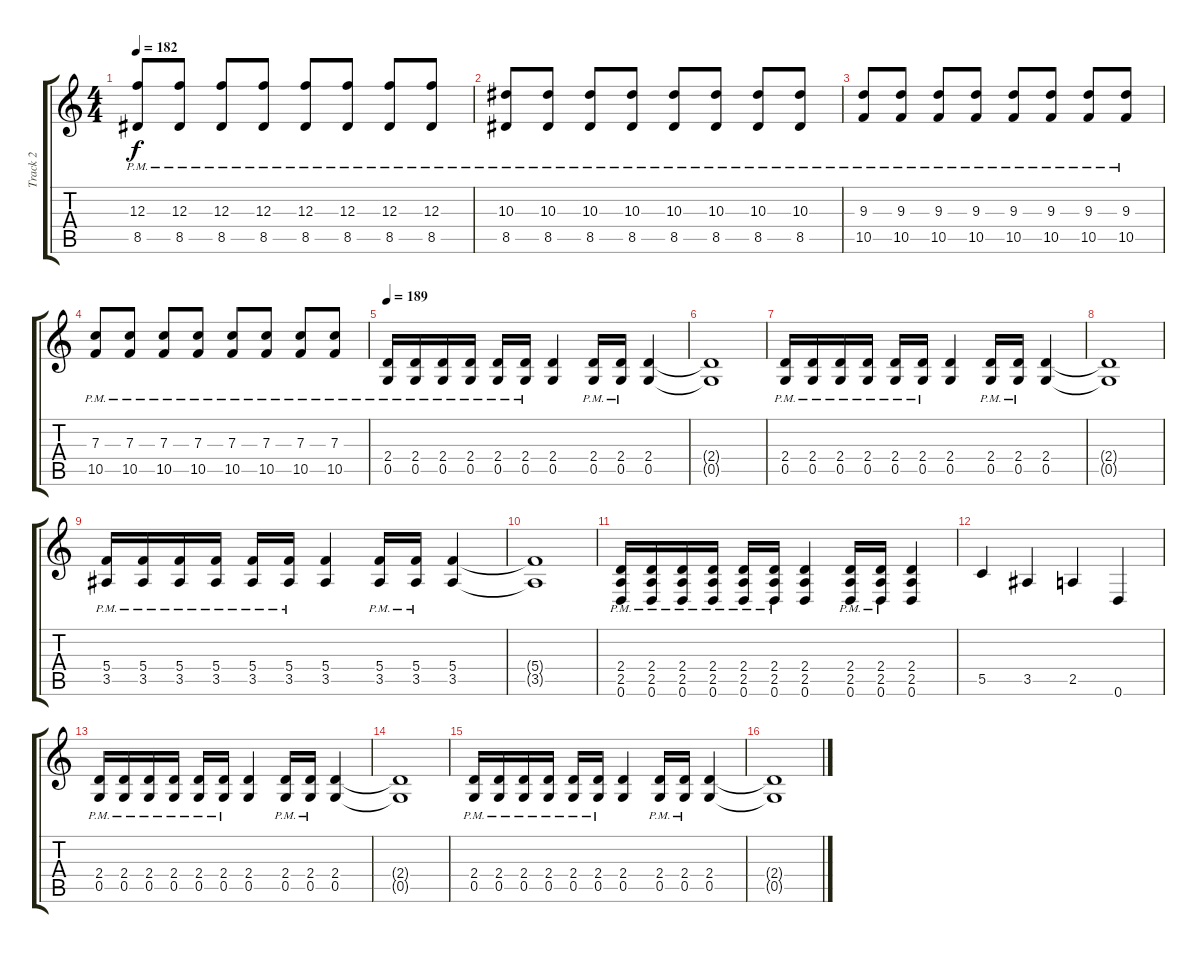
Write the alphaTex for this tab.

\track ("Track 2" "Track 2") {instrument distortionguitar}
\staff {score tabs}
\tuning (D4 A3 F3 C3 G2 D2) {hide}
\ts (4 4)
\tempo 182
\clef g2
\ks c
(12.3{pm} 8.5{pm}).8{dy f} (12.3{pm} 8.5{pm}).8 (12.3{pm} 8.5{pm}).8 (12.3{pm} 8.5{pm}).8 (12.3{pm} 8.5{pm}).8 (12.3{pm} 8.5{pm}).8 (12.3{pm} 8.5{pm}).8 (12.3{pm} 8.5{pm}).8 |
(10.3{pm} 8.5{pm}).8 (10.3{pm} 8.5{pm}).8 (10.3{pm} 8.5{pm}).8 (10.3{pm} 8.5{pm}).8 (10.3{pm} 8.5{pm}).8 (10.3{pm} 8.5{pm}).8 (10.3{pm} 8.5{pm}).8 (10.3{pm} 8.5{pm}).8 |
(9.3{pm} 10.5{pm}).8 (9.3{pm} 10.5{pm}).8 (9.3{pm} 10.5{pm}).8 (9.3{pm} 10.5{pm}).8 (9.3{pm} 10.5{pm}).8 (9.3{pm} 10.5{pm}).8 (9.3{pm} 10.5{pm}).8 (9.3{pm} 10.5{pm}).8 |
(7.3{pm} 10.5{pm}).8 (7.3{pm} 10.5{pm}).8 (7.3{pm} 10.5{pm}).8 (7.3{pm} 10.5{pm}).8 (7.3{pm} 10.5{pm}).8 (7.3{pm} 10.5{pm}).8 (7.3{pm} 10.5{pm}).8 (7.3{pm} 10.5{pm}).8 |
\tempo 189
(2.4{pm} 0.5{pm}).16 (2.4{pm} 0.5{pm}).16 (2.4{pm} 0.5{pm}).16 (2.4{pm} 0.5{pm}).16 (2.4{pm} 0.5{pm}).16 (2.4{pm} 0.5{pm}).16 (2.4 0.5).4 (2.4{pm} 0.5{pm}).16 (2.4{pm} 0.5{pm}).16 (2.4 0.5).4 |
(2.4{t} 0.5{t}).1 |
(2.4{pm} 0.5{pm}).16 (2.4{pm} 0.5{pm}).16 (2.4{pm} 0.5{pm}).16 (2.4{pm} 0.5{pm}).16 (2.4{pm} 0.5{pm}).16 (2.4{pm} 0.5{pm}).16 (2.4 0.5).4 (2.4{pm} 0.5{pm}).16 (2.4{pm} 0.5{pm}).16 (2.4 0.5).4 |
(2.4{t} 0.5{t}).1 |
(5.4{pm} 3.5{pm}).16 (5.4{pm} 3.5{pm}).16 (5.4{pm} 3.5{pm}).16 (5.4{pm} 3.5{pm}).16 (5.4{pm} 3.5{pm}).16 (5.4{pm} 3.5{pm}).16 (5.4 3.5).4 (5.4{pm} 3.5{pm}).16 (5.4{pm} 3.5{pm}).16 (5.4 3.5).4 |
(5.4{t} 3.5{t}).1 |
(2.4{pm} 2.5{pm} 0.6{pm}).16 (2.4{pm} 2.5{pm} 0.6{pm}).16 (2.4{pm} 2.5{pm} 0.6{pm}).16 (2.4{pm} 2.5{pm} 0.6{pm}).16 (2.4{pm} 2.5{pm} 0.6{pm}).16 (2.4{pm} 2.5{pm} 0.6{pm}).16 (2.4 2.5 0.6).4 (2.4{pm} 2.5{pm} 0.6{pm}).16 (2.4{pm} 2.5{pm} 0.6{pm}).16 (2.4 2.5 0.6).4 |
5.5.4 3.5.4 2.5.4 0.6.4 |
(2.4{pm} 0.5{pm}).16 (2.4{pm} 0.5{pm}).16 (2.4{pm} 0.5{pm}).16 (2.4{pm} 0.5{pm}).16 (2.4{pm} 0.5{pm}).16 (2.4{pm} 0.5{pm}).16 (2.4 0.5).4 (2.4{pm} 0.5{pm}).16 (2.4{pm} 0.5{pm}).16 (2.4 0.5).4 |
(2.4{t} 0.5{t}).1 |
(2.4{pm} 0.5{pm}).16 (2.4{pm} 0.5{pm}).16 (2.4{pm} 0.5{pm}).16 (2.4{pm} 0.5{pm}).16 (2.4{pm} 0.5{pm}).16 (2.4{pm} 0.5{pm}).16 (2.4 0.5).4 (2.4{pm} 0.5{pm}).16 (2.4{pm} 0.5{pm}).16 (2.4 0.5).4 |
(2.4{t} 0.5{t}).1
